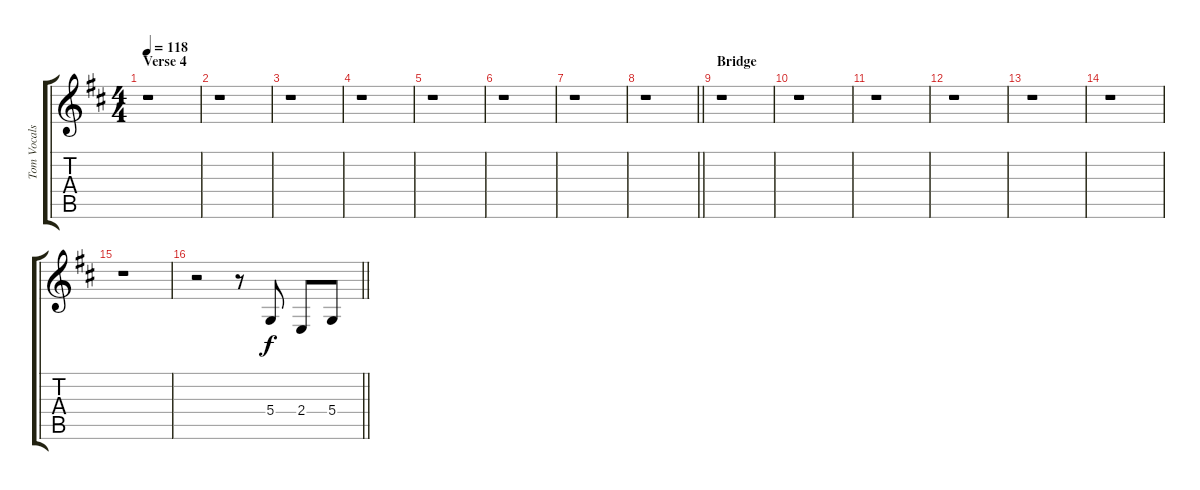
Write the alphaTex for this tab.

\track ("Tom Vocals" "Tom Vocals") {instrument altosax}
\staff {score tabs}
\tuning (E4 B3 G3 D3 A2 E2) {hide}
\ts (4 4)
\section ("" "Verse 4")
\tempo 118
\clef g2
\ks d
r.1{dy f} |
r.1 |
r.1 |
r.1 |
r.1 |
r.1 |
r.1 |
\barLineRight lightlight
r.1 |
\section ("" "Bridge")
r.1 |
r.1 |
r.1 |
r.1 |
r.1 |
r.1 |
r.1 |
\barLineRight lightlight
r.2 r.8 5.4.8 2.4.8 5.4.8
